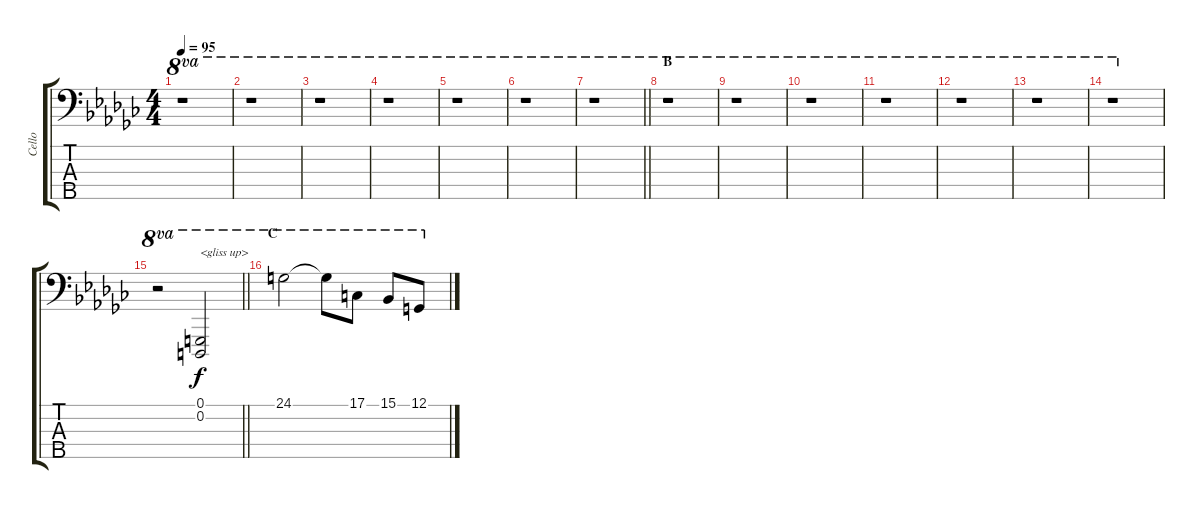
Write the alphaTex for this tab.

\track ("Cello" "Cello") {instrument stringensemble1}
\staff {score tabs}
\tuning (G2 D2 A1 E1 B0) {hide}
\ts (4 4)
\tempo 95
\clef f4
\ks gb
r.1{ot 8va dy f} |
r.1{ot 8va} |
r.1{ot 8va} |
r.1{ot 8va} |
r.1{ot 8va} |
r.1{ot 8va} |
\barLineRight lightlight
r.1{ot 8va} |
\section ("" "B")
r.1{ot 8va} |
r.1{ot 8va} |
r.1{ot 8va} |
r.1{ot 8va} |
r.1{ot 8va} |
r.1{ot 8va} |
r.1{ot 8va} |
\barLineRight lightlight
r.2{ot 8va} (0.1 0.2).2{ot 8va txt "<gliss up>"} |
\section ("" "C")
24.1.2{ot 8va} 24.1{t}.8{ot 8va} 17.1.8{ot 8va} 15.1.8{ot 8va} 12.1.8{ot 8va}
